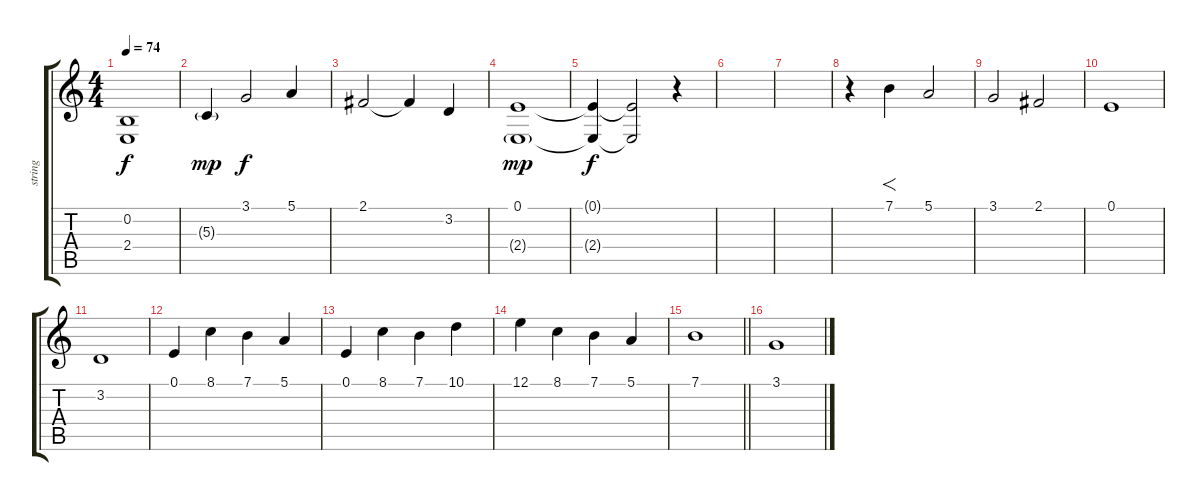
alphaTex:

\track ("string" "string") {instrument stringensemble1}
\staff {score tabs}
\tuning (E4 B3 G3 D3 A2 E2) {hide}
\ts (4 4)
\tempo 74
\clef g2
\ks c
(0.2{t} 2.4{t}).1{dy f} |
5.3{g}.4{dy mp} 3.1.2{dy f} 5.1.4 |
2.1.2 2.1{t}.4 3.2.4 |
(0.1 2.4{g}).1{dy mp} |
(0.1{t} 2.4{t}).4{dy f volume 0} (0.1{t} 2.4{t}).2 r.4 |
|
|
r.4{volume 13} 7.1.4{f} 5.1.2 |
3.1.2 2.1.2 |
0.1.1 |
3.2.1 |
0.1.4 8.1.4 7.1.4 5.1.4 |
0.1.4 8.1.4 7.1.4 10.1.4 |
12.1.4 8.1.4 7.1.4 5.1.4 |
\barLineRight lightlight
7.1.1 |
3.1.1
